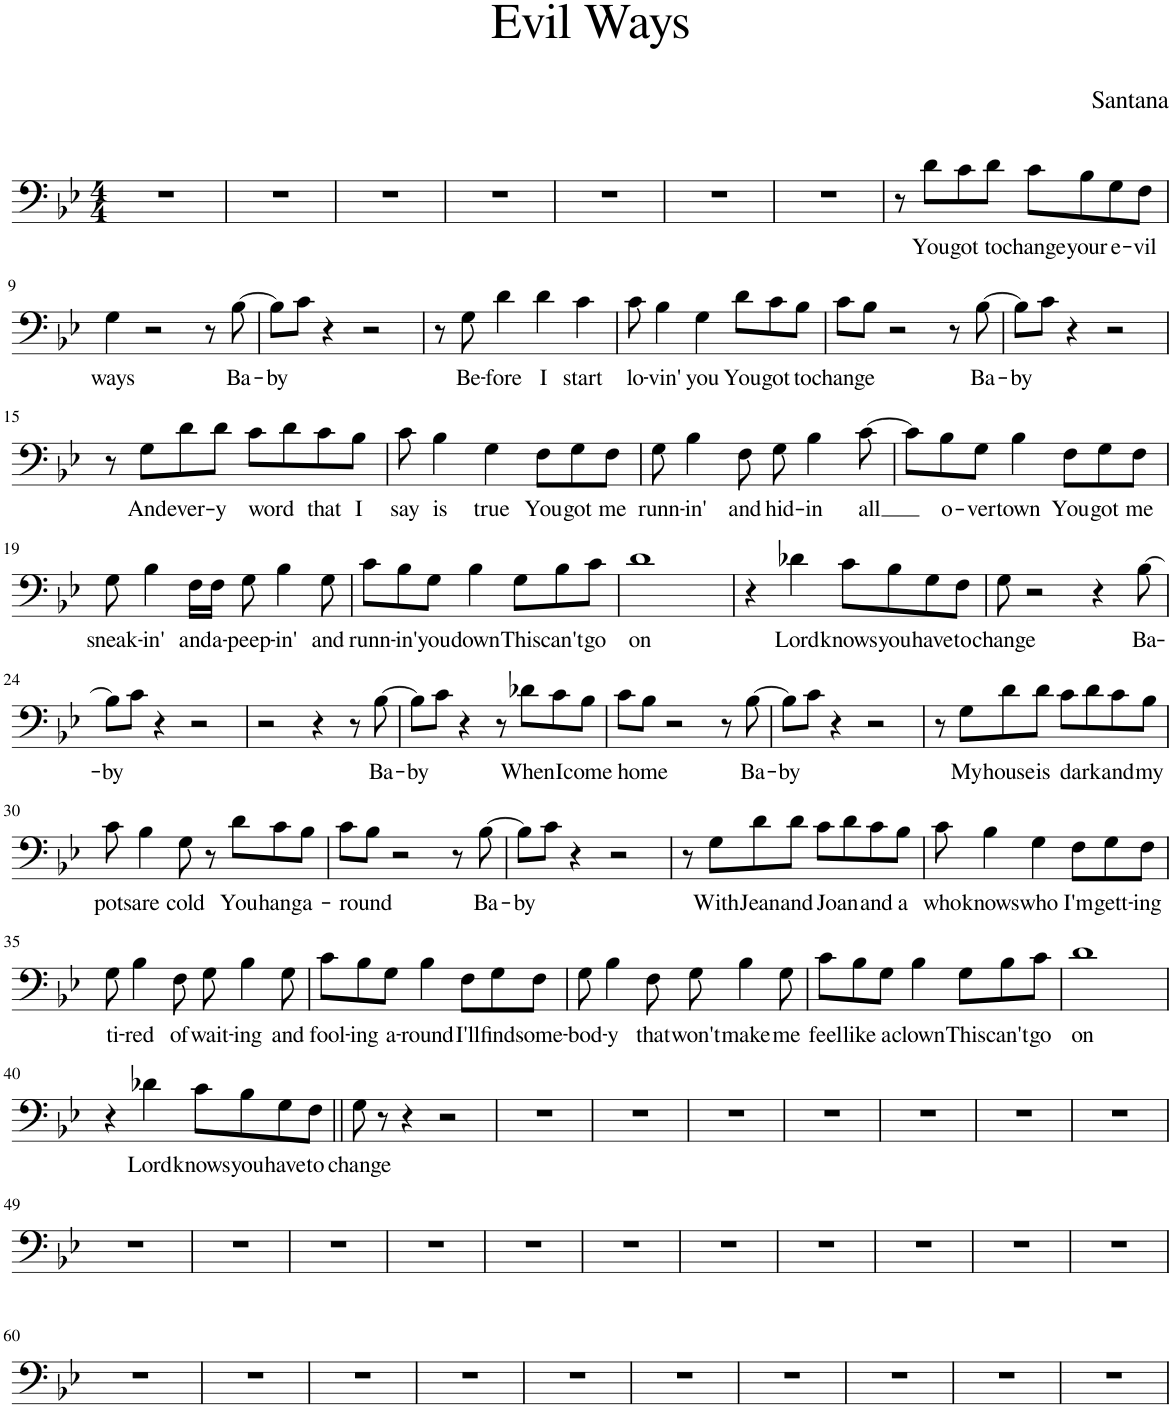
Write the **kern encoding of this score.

**kern	**text
*part1	*part1
*staff1	*staff1
*I"Piano	*
*I'Pno.	*
*clefF4	*
*k[b-e-]	*
*M4/4	*
=1	=1
1r	.
=2	=2
1r	.
=3	=3
1r	.
=4	=4
1r	.
=5	=5
1r	.
=6	=6
1r	.
=7	=7
1r	.
=8	=8
8r	.
!	!LO:LY:b
8d\L	You
!	!LO:LY:b
8c\	got
!	!LO:LY:b
8d\J	to
!	!LO:LY:b
8c\L	change
!	!LO:LY:b
8B-\	your
!	!LO:LY:b
8G\	e-
!	!LO:LY:b
8F\J	-vil
!!LO:LB:g=z
=9	=9
!	!LO:LY:b
4G\	ways
2r	.
8r	.
!	!LO:LY:b
[8B-\	Ba-
=10	=10
!	!LO:LY:b
8B-\L]	-by
8c\J	.
4r	.
2r	.
=11	=11
8r	.
!	!LO:LY:b
8G\	Be-
!	!LO:LY:b
4d\	-fore
!	!LO:LY:b
4d\	I
!	!LO:LY:b
4c\	start
=12	=12
!	!LO:LY:b
8c\	lo-
!	!LO:LY:b
4B-\	-vin'
!	!LO:LY:b
4G\	you
!	!LO:LY:b
8d\L	You
!	!LO:LY:b
8c\	got
!	!LO:LY:b
8B-\J	to
=13	=13
!	!LO:LY:b
8c\L	change
8B-\J	.
2r	.
8r	.
!	!LO:LY:b
[8B-\	Ba-
=14	=14
!	!LO:LY:b
8B-\L]	-by
8c\J	.
4r	.
2r	.
!!LO:LB:g=z
=15	=15
8r	.
!	!LO:LY:b
8G\L	And
!	!LO:LY:b
8d\	ever-
!	!LO:LY:b
8d\J	-y
!	!LO:LY:b
8c\L	word
8d\	.
!	!LO:LY:b
8c\	that
!	!LO:LY:b
8B-\J	I
=16	=16
!	!LO:LY:b
8c\	say
!	!LO:LY:b
4B-\	is
!	!LO:LY:b
4G\	true
!	!LO:LY:b
8F\L	You
!	!LO:LY:b
8G\	got
!	!LO:LY:b
8F\J	me
=17	=17
!	!LO:LY:b
8G\	runn-
!	!LO:LY:b
4B-\	-in'
!	!LO:LY:b
8F\	and
!	!LO:LY:b
8G\	hid-
!	!LO:LY:b
4B-\	-in
!	!LO:LY:b
[8c\	all
=18	=18
8c\L]	.
!	!LO:LY:b
8B-\	o-
!	!LO:LY:b
8G\J	-ver
!	!LO:LY:b
4B-\	town
!	!LO:LY:b
8F\L	You
!	!LO:LY:b
8G\	got
!	!LO:LY:b
8F\J	me
!!LO:LB:g=z
=19	=19
!	!LO:LY:b
8G\	sneak-
!	!LO:LY:b
4B-\	-in'
!	!LO:LY:b
16F\LL	and
!	!LO:LY:b
16F\JJ	a-
!	!LO:LY:b
8G\	-peep-
!	!LO:LY:b
4B-\	-in'
!	!LO:LY:b
8G\	and
=20	=20
!	!LO:LY:b
8c\L	runn-
!	!LO:LY:b
8B-\	-in'
!	!LO:LY:b
8G\J	you
!	!LO:LY:b
4B-\	down
!	!LO:LY:b
8G\L	This
!	!LO:LY:b
8B-\	can't
!	!LO:LY:b
8c\J	go
=21	=21
!	!LO:LY:b
1d	on
=22	=22
4r	.
!	!LO:LY:b
4d-X\	Lord
!	!LO:LY:b
8c\L	knows
!	!LO:LY:b
8B-\	you
!	!LO:LY:b
8G\	have
!	!LO:LY:b
8F\J	to
=23	=23
!	!LO:LY:b
8G\	change
2r	.
4r	.
!	!LO:LY:b
[8B-\	Ba-
!!LO:LB:g=z
=24	=24
!	!LO:LY:b
8B-\L]	-by
8c\J	.
4r	.
2r	.
=25	=25
2r	.
4r	.
8r	.
!	!LO:LY:b
[8B-\	Ba-
=26	=26
!	!LO:LY:b
8B-\L]	-by
8c\J	.
4r	.
8r	.
!	!LO:LY:b
8d-X\L	When
!	!LO:LY:b
8c\	I
!	!LO:LY:b
8B-\J	come
=27	=27
!	!LO:LY:b
8c\L	home
8B-\J	.
2r	.
8r	.
!	!LO:LY:b
[8B-\	Ba-
=28	=28
!	!LO:LY:b
8B-\L]	-by
8c\J	.
4r	.
2r	.
=29	=29
8r	.
!	!LO:LY:b
8G\L	My
!	!LO:LY:b
8d\	house
!	!LO:LY:b
8d\J	is
!	!LO:LY:b
8c\L	dark
8d\	.
!	!LO:LY:b
8c\	and
!	!LO:LY:b
8B-\J	my
!!LO:LB:g=z
=30	=30
!	!LO:LY:b
8c\	pots
!	!LO:LY:b
4B-\	are
!	!LO:LY:b
8G\	cold
8r	.
!	!LO:LY:b
8d\L	You
!	!LO:LY:b
8c\	hang
!	!LO:LY:b
8B-\J	a-
=31	=31
!	!LO:LY:b
8c\L	-round
8B-\J	.
2r	.
8r	.
!	!LO:LY:b
[8B-\	Ba-
=32	=32
!	!LO:LY:b
8B-\L]	-by
8c\J	.
4r	.
2r	.
=33	=33
8r	.
!	!LO:LY:b
8G\L	With
!	!LO:LY:b
8d\	Jean
!	!LO:LY:b
8d\J	and
!	!LO:LY:b
8c\L	Joan
8d\	.
!	!LO:LY:b
8c\	and
!	!LO:LY:b
8B-\J	a
=34	=34
!	!LO:LY:b
8c\	who
!	!LO:LY:b
4B-\	knows
!	!LO:LY:b
4G\	who
!	!LO:LY:b
8F\L	I'm
!	!LO:LY:b
8G\	gett-
!	!LO:LY:b
8F\J	-ing
!!LO:LB:g=z
=35	=35
!	!LO:LY:b
8G\	ti-
!	!LO:LY:b
4B-\	-red
!	!LO:LY:b
8F\	of
!	!LO:LY:b
8G\	wait-
!	!LO:LY:b
4B-\	-ing
!	!LO:LY:b
8G\	and
=36	=36
!	!LO:LY:b
8c\L	fool-
!	!LO:LY:b
8B-\	-ing
!	!LO:LY:b
8G\J	a-
!	!LO:LY:b
4B-\	-round
!	!LO:LY:b
8F\L	I'll
!	!LO:LY:b
8G\	find
!	!LO:LY:b
8F\J	some-
=37	=37
!	!LO:LY:b
8G\	-bod-
!	!LO:LY:b
4B-\	-y
!	!LO:LY:b
8F\	that
!	!LO:LY:b
8G\	won't
!	!LO:LY:b
4B-\	make
!	!LO:LY:b
8G\	me
=38	=38
!	!LO:LY:b
8c\L	feel
!	!LO:LY:b
8B-\	like
!	!LO:LY:b
8G\J	a
!	!LO:LY:b
4B-\	clown
!	!LO:LY:b
8G\L	This
!	!LO:LY:b
8B-\	can't
!	!LO:LY:b
8c\J	go
=39	=39
!	!LO:LY:b
1d	on
!!LO:LB:g=z
=40	=40
4r	.
!	!LO:LY:b
4d-X\	Lord
!	!LO:LY:b
8c\L	knows
!	!LO:LY:b
8B-\	you
!	!LO:LY:b
8G\	have
!	!LO:LY:b
8F\J	to
=41||	=41||
!	!LO:LY:b
8G\	change
8r	.
4r	.
2r	.
=42	=42
1r	.
=43	=43
1r	.
=44	=44
1r	.
=45	=45
1r	.
=46	=46
1r	.
=47	=47
1r	.
=48	=48
1r	.
!!LO:LB:g=z
=49	=49
1r	.
=50	=50
1r	.
=51	=51
1r	.
=52	=52
1r	.
=53	=53
1r	.
=54	=54
1r	.
=55	=55
1r	.
=56	=56
1r	.
=57	=57
1r	.
=58	=58
1r	.
=59	=59
1r	.
!!LO:LB:g=z
=60	=60
1r	.
=61	=61
1r	.
=62	=62
1r	.
=63	=63
1r	.
=64	=64
1r	.
=65	=65
1r	.
=66	=66
1r	.
=67	=67
1r	.
=68	=68
1r	.
=69	=69
1r	.
=	=
*-	*-
